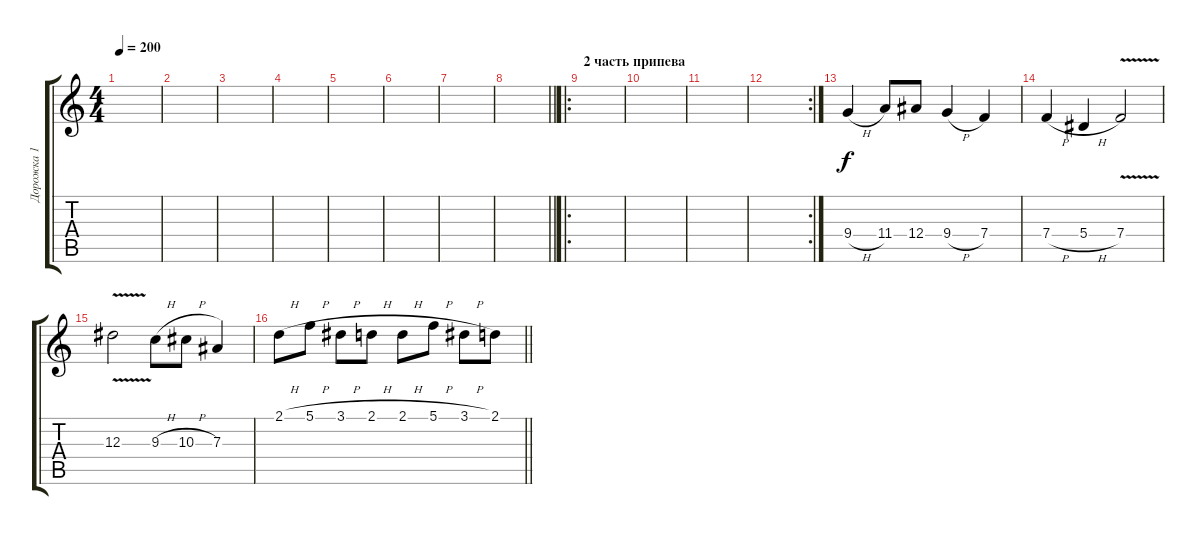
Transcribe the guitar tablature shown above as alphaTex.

\track ("Дорожка 1" "Дорожка 1") {solo instrument overdrivenguitar}
\staff {score tabs}
\tuning (C4 G3 Eb3 Bb2 F2 C2) {hide}
\ts (4 4)
\tempo 200
\clef g2
\ks c
|
|
|
|
|
|
|
\barLineRight lightlight
|
\ro
\section ("" "2 часть припева")
|
|
|
\rc 2
|
9.4{h}.4 11.4.8 12.4.8 9.4{h}.4 7.4.4 |
7.4{h}.4 5.4{h}.4 7.4{v}.2 |
12.3{v}.2 9.3{h}.8 10.3{h}.8 7.3.4 |
\barLineRight lightlight
2.1{h}.8 5.1{h}.8 3.1{h}.8 2.1{h}.8 2.1{h}.8 5.1{h}.8 3.1{h}.8 2.1.8
